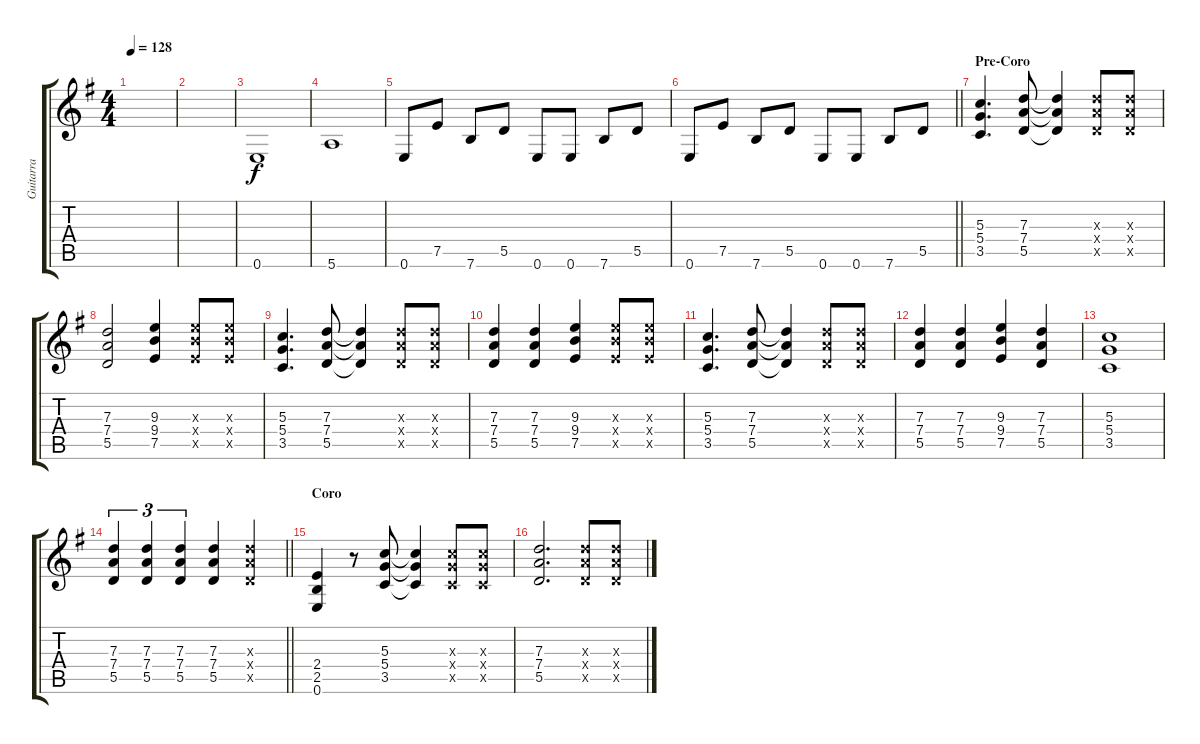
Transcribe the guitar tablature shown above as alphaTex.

\track ("Guitarra" "Guitarra") {instrument distortionguitar}
\staff {score tabs}
\tuning (E4 B3 G3 D3 A2 E2) {hide}
\ts (4 4)
\tempo 128
\clef g2
\ks g
|
|
0.6.1 |
5.6.1 |
0.6.8 7.5.8 7.6.8 5.5.8 0.6.8 0.6.8 7.6.8 5.5.8 |
\barLineRight lightlight
0.6.8 7.5.8 7.6.8 5.5.8 0.6.8 0.6.8 7.6.8 5.5.8 |
\section ("" "Pre-Coro")
(5.3 5.4 3.5).4{d} (7.3 7.4 5.5).8 (7.3{t} 7.4{t} 5.5{t}).4 (7.3{x} 7.4{x} 5.5{x}).8 (7.3{x} 7.4{x} 5.5{x}).8 |
(7.3 7.4 5.5).2 (9.3 9.4 7.5).4 (9.3{x} 9.4{x} 7.5{x}).8 (9.3{x} 9.4{x} 7.5{x}).8 |
(5.3 5.4 3.5).4{d} (7.3 7.4 5.5).8 (7.3{t} 7.4{t} 5.5{t}).4 (7.3{x} 7.4{x} 5.5{x}).8 (7.3{x} 7.4{x} 5.5{x}).8 |
(7.3 7.4 5.5).4 (7.3 7.4 5.5).4 (9.3 9.4 7.5).4 (9.3{x} 9.4{x} 7.5{x}).8 (9.3{x} 9.4{x} 7.5{x}).8 |
(5.3 5.4 3.5).4{d} (7.3 7.4 5.5).8 (7.3{t} 7.4{t} 5.5{t}).4 (7.3{x} 7.4{x} 5.5{x}).8 (7.3{x} 7.4{x} 5.5{x}).8 |
(7.3 7.4 5.5).4 (7.3 7.4 5.5).4 (9.3 9.4 7.5).4 (7.3 7.4 5.5).4 |
(5.3 5.4 3.5).1 |
\barLineRight lightlight
(7.3 7.4 5.5).4{tu (3 2)} (7.3 7.4 5.5).4{tu (3 2)} (7.3 7.4 5.5).4{tu (3 2)} (7.3 7.4 5.5).4 (7.3{x} 7.4{x} 5.5{x}).4 |
\section ("" "Coro")
(2.4 2.5 0.6).4 r.8 (5.3 5.4 3.5).8 (5.3{t} 5.4{t} 3.5{t}).4 (5.3{x} 5.4{x} 3.5{x}).8 (5.3{x} 5.4{x} 3.5{x}).8 |
(7.3 7.4 5.5).2{d} (7.3{x} 7.4{x} 5.5{x}).8 (7.3{x} 7.4{x} 5.5{x}).8
